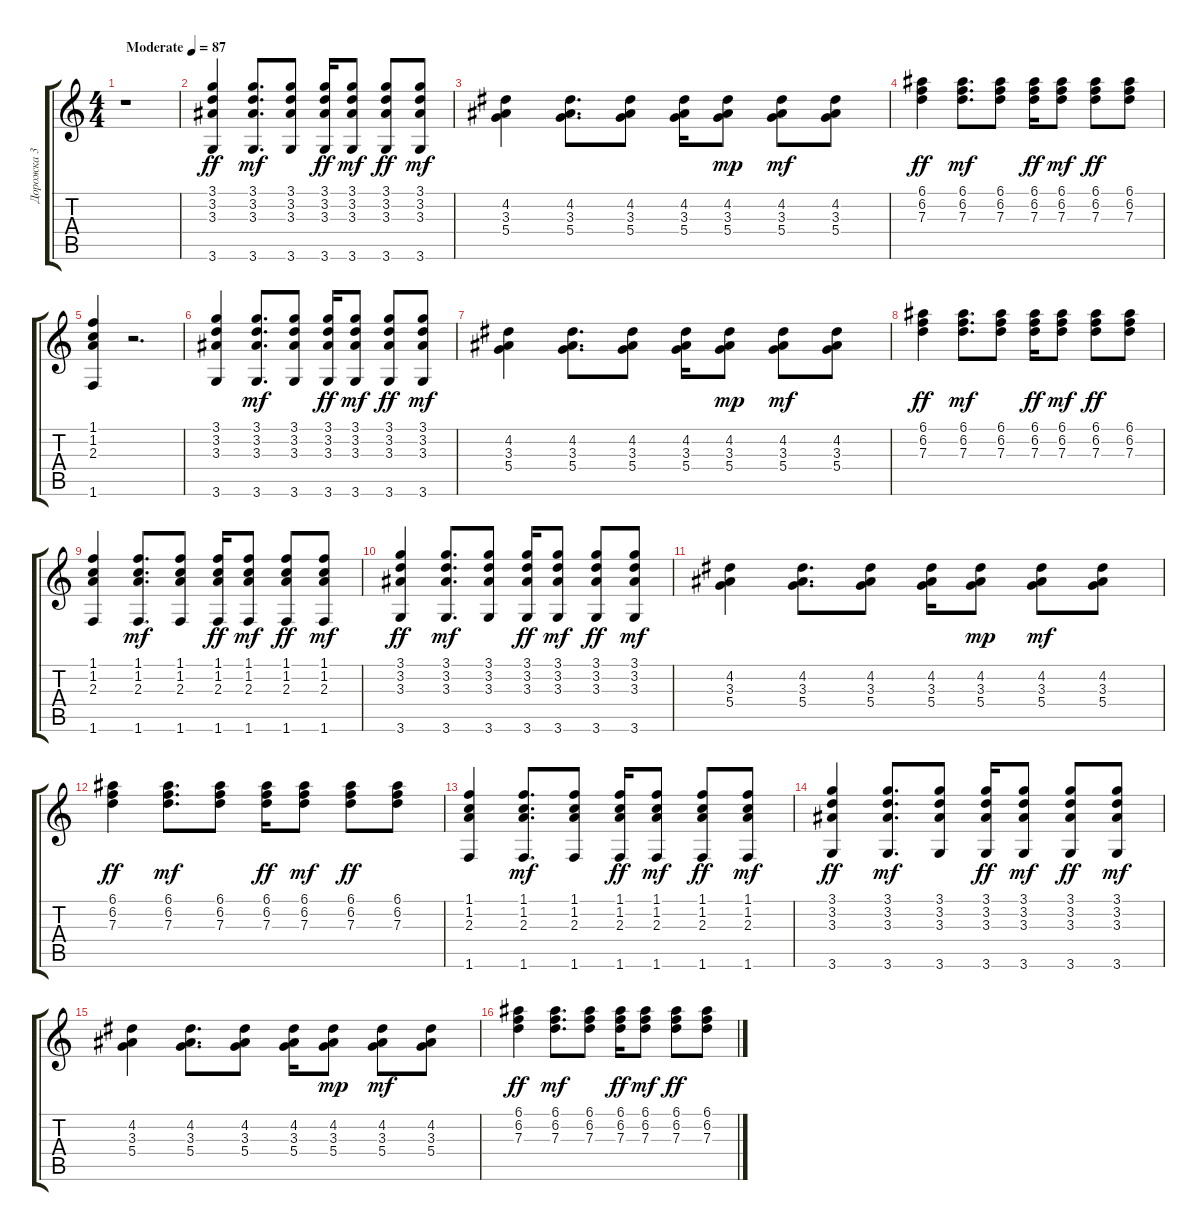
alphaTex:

\track ("Дорожка 3" "Дорожка 3") {instrument acousticguitarsteel}
\staff {score tabs}
\tuning (E4 B3 G3 D3 A2 E2) {hide}
\ts (4 4)
\tempo (87 "Moderate")
\clef g2
\ks c
r.1{dy ff instrument acousticguitarsteel} |
(3.1 3.2 3.3 3.6).4{volume 13} (3.1 3.2 3.3 3.6).8{d dy mf} (3.1 3.2 3.3 3.6).8 (3.1 3.2 3.3 3.6).16{dy ff volume 13} (3.1 3.2 3.3 3.6).8{dy mf} (3.1 3.2 3.3 3.6).8{dy ff volume 13} (3.1 3.2 3.3 3.6).8{dy mf volume 12} |
(4.2 3.3 5.4).4{volume 13} (4.2 3.3 5.4).8{d} (4.2 3.3 5.4).8 (4.2 3.3 5.4).16{volume 13} (4.2 3.3 5.4).8{dy mp} (4.2 3.3 5.4).8{dy mf volume 13} (4.2 3.3 5.4).8{volume 12} |
(6.1 6.2 7.3).4{dy ff volume 13} (6.1 6.2 7.3).8{d dy mf} (6.1 6.2 7.3).8 (6.1 6.2 7.3).16{dy ff volume 13} (6.1 6.2 7.3).8{dy mf} (6.1 6.2 7.3).8{dy ff} (6.1 6.2 7.3).8 |
(1.1 1.2 2.3 1.6).4{volume 13} r.2{d} |
(3.1 3.2 3.3 3.6).4{volume 13} (3.1 3.2 3.3 3.6).8{d dy mf} (3.1 3.2 3.3 3.6).8 (3.1 3.2 3.3 3.6).16{dy ff volume 13} (3.1 3.2 3.3 3.6).8{dy mf} (3.1 3.2 3.3 3.6).8{dy ff volume 13} (3.1 3.2 3.3 3.6).8{dy mf volume 12} |
(4.2 3.3 5.4).4{volume 13} (4.2 3.3 5.4).8{d} (4.2 3.3 5.4).8 (4.2 3.3 5.4).16{volume 13} (4.2 3.3 5.4).8{dy mp} (4.2 3.3 5.4).8{dy mf volume 13} (4.2 3.3 5.4).8{volume 12} |
(6.1 6.2 7.3).4{dy ff volume 13} (6.1 6.2 7.3).8{d dy mf} (6.1 6.2 7.3).8 (6.1 6.2 7.3).16{dy ff volume 13} (6.1 6.2 7.3).8{dy mf} (6.1 6.2 7.3).8{dy ff} (6.1 6.2 7.3).8 |
(1.1 1.2 2.3 1.6).4{volume 13} (1.1 1.2 2.3 1.6).8{d dy mf} (1.1 1.2 2.3 1.6).8 (1.1 1.2 2.3 1.6).16{dy ff volume 13} (1.1 1.2 2.3 1.6).8{dy mf} (1.1 1.2 2.3 1.6).8{dy ff volume 13} (1.1 1.2 2.3 1.6).8{dy mf volume 12} |
(3.1 3.2 3.3 3.6).4{dy ff volume 13} (3.1 3.2 3.3 3.6).8{d dy mf} (3.1 3.2 3.3 3.6).8 (3.1 3.2 3.3 3.6).16{dy ff volume 13} (3.1 3.2 3.3 3.6).8{dy mf} (3.1 3.2 3.3 3.6).8{dy ff volume 13} (3.1 3.2 3.3 3.6).8{dy mf volume 12} |
(4.2 3.3 5.4).4{volume 13} (4.2 3.3 5.4).8{d} (4.2 3.3 5.4).8 (4.2 3.3 5.4).16{volume 13} (4.2 3.3 5.4).8{dy mp} (4.2 3.3 5.4).8{dy mf volume 13} (4.2 3.3 5.4).8{volume 12} |
(6.1 6.2 7.3).4{dy ff volume 13} (6.1 6.2 7.3).8{d dy mf} (6.1 6.2 7.3).8 (6.1 6.2 7.3).16{dy ff volume 13} (6.1 6.2 7.3).8{dy mf} (6.1 6.2 7.3).8{dy ff} (6.1 6.2 7.3).8 |
(1.1 1.2 2.3 1.6).4{volume 13} (1.1 1.2 2.3 1.6).8{d dy mf} (1.1 1.2 2.3 1.6).8 (1.1 1.2 2.3 1.6).16{dy ff volume 13} (1.1 1.2 2.3 1.6).8{dy mf} (1.1 1.2 2.3 1.6).8{dy ff volume 13} (1.1 1.2 2.3 1.6).8{dy mf volume 12} |
(3.1 3.2 3.3 3.6).4{dy ff volume 13} (3.1 3.2 3.3 3.6).8{d dy mf} (3.1 3.2 3.3 3.6).8 (3.1 3.2 3.3 3.6).16{dy ff volume 13} (3.1 3.2 3.3 3.6).8{dy mf} (3.1 3.2 3.3 3.6).8{dy ff volume 13} (3.1 3.2 3.3 3.6).8{dy mf volume 12} |
(4.2 3.3 5.4).4{volume 13} (4.2 3.3 5.4).8{d} (4.2 3.3 5.4).8 (4.2 3.3 5.4).16{volume 13} (4.2 3.3 5.4).8{dy mp} (4.2 3.3 5.4).8{dy mf volume 13} (4.2 3.3 5.4).8{volume 12} |
(6.1 6.2 7.3).4{dy ff volume 13} (6.1 6.2 7.3).8{d dy mf} (6.1 6.2 7.3).8 (6.1 6.2 7.3).16{dy ff volume 13} (6.1 6.2 7.3).8{dy mf} (6.1 6.2 7.3).8{dy ff} (6.1 6.2 7.3).8
